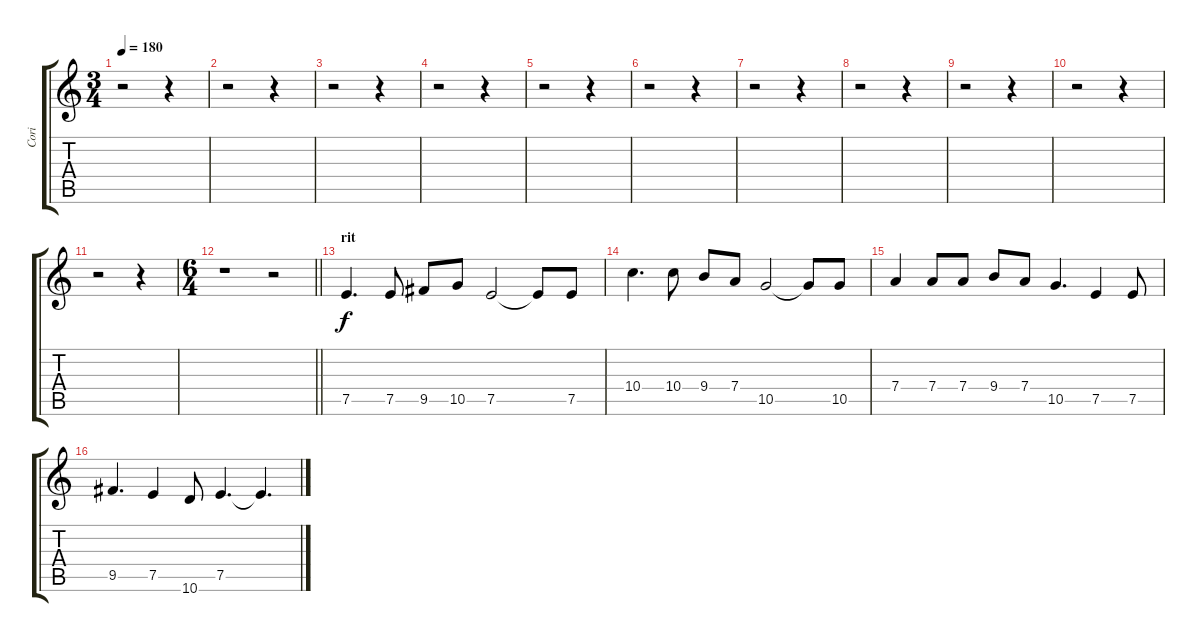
\track ("Cori" "Cori") {instrument lead6voice}
\staff {score tabs}
\tuning (E5 B4 G4 D4 A3 E3) {hide}
\ts (3 4)
\tempo 180
\clef g2
\ks c
r.2{dy f} r.4 |
r.2 r.4 |
r.2 r.4 |
r.2 r.4 |
r.2 r.4 |
r.2 r.4 |
r.2 r.4 |
r.2 r.4 |
r.2 r.4 |
r.2 r.4 |
r.2 r.4 |
\ts (6 4)
\barLineRight lightlight
r.1 r.2 |
\section ("" "rit")
7.5.4{d} 7.5.8 9.5.8 10.5.8 7.5.2 7.5{t}.8 7.5.8 |
10.4.4{d} 10.4.8 9.4.8 7.4.8 10.5.2 10.5{t}.8 10.5.8 |
7.4.4 7.4.8 7.4.8 9.4.8 7.4.8 10.5.4{d} 7.5.4 7.5.8 |
9.5.4{d} 7.5.4 10.6.8 7.5.4{d} 7.5{t}.4{d}
